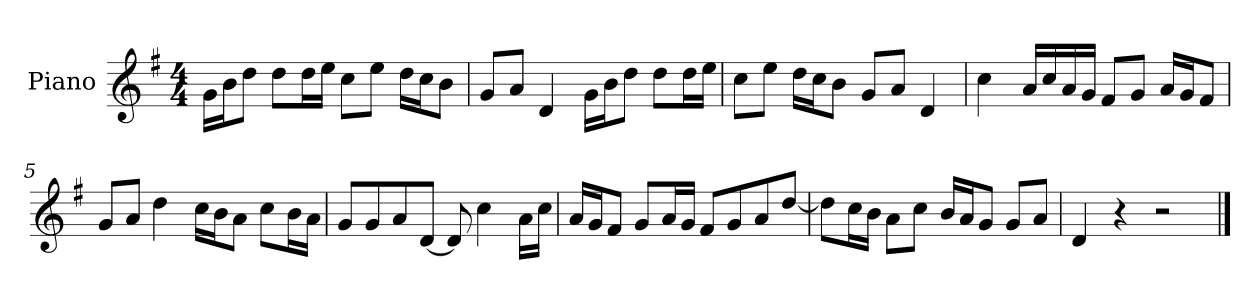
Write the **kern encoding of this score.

**kern
*part1
*staff1
*I"Piano
*I'P-no
*clefG2
*k[f#]
*M4/4
*MM90
=1
16g\LL
16b\J
8dd\J
8dd\L
16dd\L
16ee\JJ
8cc\L
8ee\J
16dd\LL
16cc\J
8b\J
=2
8g/L
8a/J
4d/
16g\LL
16b\J
8dd\J
8dd\L
16dd\L
16ee\JJ
=3
8cc\L
8ee\J
16dd\LL
16cc\J
8b\J
8g/L
8a/J
4d/
=4
4cc\
16a/LL
16cc/
16a/
16g/JJ
8f#/L
8g/J
16a/LL
16g/J
8f#/J
!!LO:LB:g=z
=5
8g/L
8a/J
4dd\
16cc\LL
16b\J
8a\J
8cc\L
16b\L
16a\JJ
=6
8g/L
8g/
8a/
[8d/J
8d/]
4cc\
16a\LL
16cc\JJ
=7
16a/LL
16g/J
8f#/J
8g/L
16a/L
16g/JJ
8f#/L
8g/
8a/
[8dd/J
=8
8dd\L]
16cc\L
16b\JJ
8a\L
8cc\J
16b/LL
16a/J
8g/J
8g/L
8a/J
=9
4d/
4r
2r
==
*-
